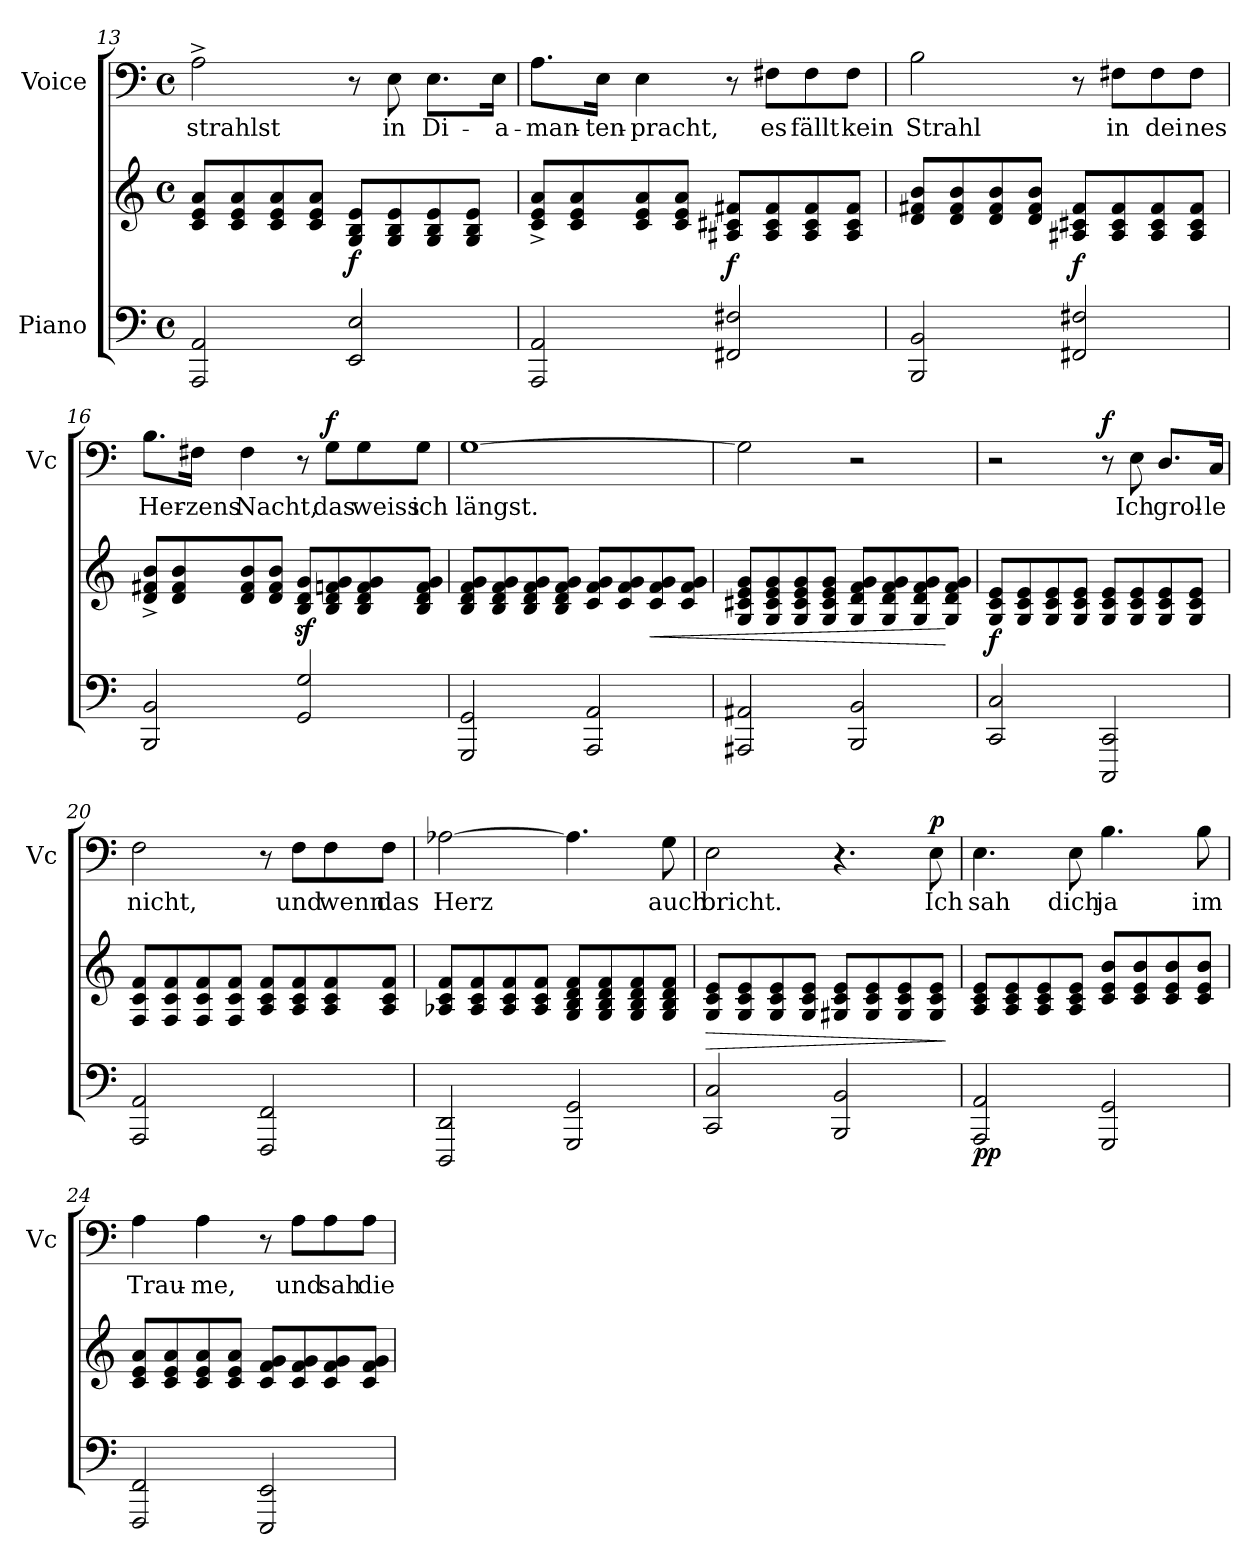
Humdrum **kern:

**kern	**kern	**dynam	**kern	**text	**dynam
*part2	*part2	*part2	*part1	*part1	*part1
*staff3	*staff2	*staff2/3	*staff1	*staff1	*staff1
*I"Piano	*	*	*I"Voice	*	*
*	*	*	*I'Vc	*	*
*clefF4	*clefG2	*	*clefF4	*	*
*k[]	*k[]	*	*k[]	*	*
*M4/4	*M4/4	*	*M4/4	*	*
*met(c)	*met(c)	*	*met(c)	*	*
=13	=13	=13	=13	=13	=13
!	!	!	!	!LO:LY:b	!
2AAA/ 2AA/	8c/ 8e/ 8a/L	.	2A^\	strahlst	.
.	8c/ 8e/ 8a/	.	.	.	.
.	8c/ 8e/ 8a/	.	.	.	.
.	8c/ 8e/ 8a/J	.	.	.	.
!	!	!LO:DY:b	!	!	!
2EE/ 2E/	8G/ 8B/ 8e/L	f	8r	.	.
!	!	!	!	!LO:LY:b	!
.	8G/ 8B/ 8e/	.	8E\	in	.
!	!	!	!	!LO:LY:b	!
.	8G/ 8B/ 8e/	.	8.E\L	Di-	.
.	8G/ 8B/ 8e/J	.	.	.	.
!	!	!	!	!LO:LY:b	!
.	.	.	16E\Jk	-a-	.
!!LO:LB:g=z
=14	=14	=14	=14	=14	=14
!	!	!	!	!LO:LY:b	!
2AAA/ 2AA/	8c/^ 8e/^ 8a/^L	.	8.A\L	-man-	.
.	8c/ 8e/ 8a/	.	.	.	.
!	!	!	!	!LO:LY:b	!
.	.	.	16E\Jk	-ten-	.
!	!	!	!	!LO:LY:b	!
.	8c/ 8e/ 8a/	.	4E\	-pracht,	.
.	8c/ 8e/ 8a/J	.	.	.	.
!	!	!LO:DY:b	!	!	!
2FF#X/ 2F#X/	8A#X/ 8c#X/ 8f#X/L	f	8r	.	.
!	!	!	!	!LO:LY:b	!
.	8A#/ 8c#/ 8f#/	.	8F#X\L	es	.
!	!	!	!	!LO:LY:b	!
.	8A#/ 8c#/ 8f#/	.	8F#\	fällt	.
!	!	!	!	!LO:LY:b	!
.	8A#/ 8c#/ 8f#/J	.	8F#\J	kein	.
=15	=15	=15	=15	=15	=15
!	!	!	!	!LO:LY:b	!
2BBB/ 2BB/	8d/ 8f#X/ 8b/L	.	2B\	Strahl	.
.	8d/ 8f#/ 8b/	.	.	.	.
.	8d/ 8f#/ 8b/	.	.	.	.
.	8d/ 8f#/ 8b/J	.	.	.	.
!	!	!LO:DY:b	!	!	!
2FF#X/ 2F#X/	8A#X/ 8c#X/ 8f#/L	f	8r	.	.
!	!	!	!	!LO:LY:b	!
.	8A#/ 8c#/ 8f#/	.	8F#X\L	in	.
!	!	!	!	!LO:LY:b	!
.	8A#/ 8c#/ 8f#/	.	8F#\	dei	.
!	!	!	!	!LO:LY:b	!
.	8A#/ 8c#/ 8f#/J	.	8F#\J	-nes	.
=16	=16	=16	=16	=16	=16
!	!	!	!	!LO:LY:b	!
2BBB/ 2BB/	8d/^ 8f#X/^ 8b/^L	.	8.B\L	Her-	.
.	8d/ 8f#/ 8b/	.	.	.	.
!	!	!	!	!LO:LY:b	!
.	.	.	16F#X\Jk	-zens	.
!	!	!	!	!LO:LY:b	!
.	8d/ 8f#/ 8b/	.	4F#\	Nacht,	.
.	8d/ 8f#/ 8b/J	.	.	.	.
2GG/ 2G/	8B/z< 8d/z< 8g/z<L	.	8r	.	.
!	!	!	!	!LO:LY:b	!LO:DY:b
.	8B/ 8d/ 8fn/ 8g/	.	8G\L	das	f
!	!	!	!	!LO:LY:b	!
.	8B/ 8d/ 8f/ 8g/	.	8G\	weiss	.
!	!	!	!	!LO:LY:b	!
.	8B/ 8d/ 8f/ 8g/J	.	8G\J	ich	.
!!LO:LB:g=z
=17	=17	=17	=17	=17	=17
!	!	!	!	!LO:LY:b	!
2GGG/ 2GG/	8B/ 8d/ 8f/ 8g/L	.	[1G	längst.	.
.	8B/ 8d/ 8f/ 8g/	.	.	.	.
.	8B/ 8d/ 8f/ 8g/	.	.	.	.
.	8B/ 8d/ 8f/ 8g/J	.	.	.	.
2AAA/ 2AA/	8c/ 8f/ 8g/L	.	.	.	.
.	8c/ 8f/ 8g/	.	.	.	.
!	!	!LO:HP:b	!	!	!
.	8c/ 8f/ 8g/	<	.	.	.
.	8c/ 8f/ 8g/J	.	.	.	.
=18	=18	=18	=18	=18	=18
2AAA#X/ 2AA#X/	8G/ 8c#X/ 8e/ 8g/L	.	2G\]	.	.
.	8G/ 8c#/ 8e/ 8g/	.	.	.	.
.	8G/ 8c#/ 8e/ 8g/	.	.	.	.
.	8G/ 8c#/ 8e/ 8g/J	.	.	.	.
2BBB/ 2BB/	8G/ 8d/ 8f/ 8g/L	.	2r	.	.
.	8G/ 8d/ 8f/ 8g/	.	.	.	.
.	8G/ 8d/ 8f/ 8g/	.	.	.	.
.	8G/ 8d/ 8f/ 8g/J	[	.	.	.
=19	=19	=19	=19	=19	=19
!	!	!LO:DY:b	!	!	!
2CC/ 2C/	8G/ 8c/ 8e/L	f	2r	.	.
.	8G/ 8c/ 8e/	.	.	.	.
.	8G/ 8c/ 8e/	.	.	.	.
.	8G/ 8c/ 8e/J	.	.	.	.
!	!	!	!	!	!LO:DY:b
2CCC/ 2CC/	8G/ 8c/ 8e/L	.	8r	.	f
!	!	!	!	!LO:LY:b	!
.	8G/ 8c/ 8e/	.	8E\	Ich	.
!	!	!	!	!LO:LY:b	!
.	8G/ 8c/ 8e/	.	8.D/L	grol-	.
.	8G/ 8c/ 8e/J	.	.	.	.
!	!	!	!	!LO:LY:b	!
.	.	.	16C/Jk	-le	.
=20	=20	=20	=20	=20	=20
!	!	!	!	!LO:LY:b	!
2AAA/ 2AA/	8F/ 8c/ 8f/L	.	2F\	nicht,	.
.	8F/ 8c/ 8f/	.	.	.	.
.	8F/ 8c/ 8f/	.	.	.	.
.	8F/ 8c/ 8f/J	.	.	.	.
2FFF/ 2FF/	8A/ 8c/ 8f/L	.	8r	.	.
!	!	!	!	!LO:LY:b	!
.	8A/ 8c/ 8f/	.	8F\L	und	.
!	!	!	!	!LO:LY:b	!
.	8A/ 8c/ 8f/	.	8F\	wenn	.
!	!	!	!	!LO:LY:b	!
.	8A/ 8c/ 8f/J	.	8F\J	das	.
!!LO:LB:g=z
=21	=21	=21	=21	=21	=21
!	!	!	!	!LO:LY:b	!
2DDD/ 2DD/	8A-X/ 8c/ 8f/L	.	[2A-X\	Herz	.
.	8A-/ 8c/ 8f/	.	.	.	.
.	8A-/ 8c/ 8f/	.	.	.	.
.	8A-/ 8c/ 8f/J	.	.	.	.
2GGG/ 2GG/	8G/ 8B/ 8d/ 8f/L	.	4.A-\]	.	.
.	8G/ 8B/ 8d/ 8f/	.	.	.	.
.	8G/ 8B/ 8d/ 8f/	.	.	.	.
!	!	!	!	!LO:LY:b	!
.	8G/ 8B/ 8d/ 8f/J	.	8G\	auch	.
=22	=22	=22	=22	=22	=22
!	!	!LO:HP:b	!	!LO:LY:b	!
2CC/ 2C/	8G/ 8c/ 8e/L	>	2E\	bricht.	.
.	8G/ 8c/ 8e/	.	.	.	.
.	8G/ 8c/ 8e/	.	.	.	.
.	8G/ 8c/ 8e/J	.	.	.	.
2BBB/ 2BB/	8G#X/ 8c/ 8e/L	.	4.r	.	.
.	8G#/ 8c/ 8e/	.	.	.	.
.	8G#/ 8c/ 8e/	.	.	.	.
!	!	!	!	!LO:LY:b	!LO:DY:b
.	8G#/ 8c/ 8e/J	.	8E\	Ich	p
.	.	]	.	.	.
=23	=23	=23	=23	=23	=23
!	!	!LO:DY:b=2	!	!LO:LY:b	!
!	!	!LO:DY:n=1:b	!	!	!
2AAA/ 2AA/	8A/ 8c/ 8e/L	p p	4.E\	sah	.
.	8A/ 8c/ 8e/	.	.	.	.
.	8A/ 8c/ 8e/	.	.	.	.
!	!	!	!	!LO:LY:b	!
.	8A/ 8c/ 8e/J	.	8E\	dich	.
!	!	!	!	!LO:LY:b	!
2GGG/ 2GG/	8c/ 8e/ 8b/L	.	4.B\	ja	.
.	8c/ 8e/ 8b/	.	.	.	.
.	8c/ 8e/ 8b/	.	.	.	.
!	!	!	!	!LO:LY:b	!
.	8c/ 8e/ 8b/J	.	8B\	im	.
=24	=24	=24	=24	=24	=24
!	!	!	!	!LO:LY:b	!
2FFF/ 2FF/	8c/ 8e/ 8a/L	.	4A\	Trau-	.
.	8c/ 8e/ 8a/	.	.	.	.
!	!	!	!	!LO:LY:b	!
.	8c/ 8e/ 8a/	.	4A\	-me,	.
.	8c/ 8e/ 8a/J	.	.	.	.
2EEE/ 2EE/	8c/ 8f/ 8g/L	.	8r	.	.
!	!	!	!	!LO:LY:b	!
.	8c/ 8f/ 8g/	.	8A\L	und	.
!	!	!	!	!LO:LY:b	!
.	8c/ 8f/ 8g/	.	8A\	sah	.
!	!	!	!	!LO:LY:b	!
.	8c/ 8f/ 8g/J	.	8A\J	die	.
=	=	=	=	=	=
*-	*-	*-	*-	*-	*-
